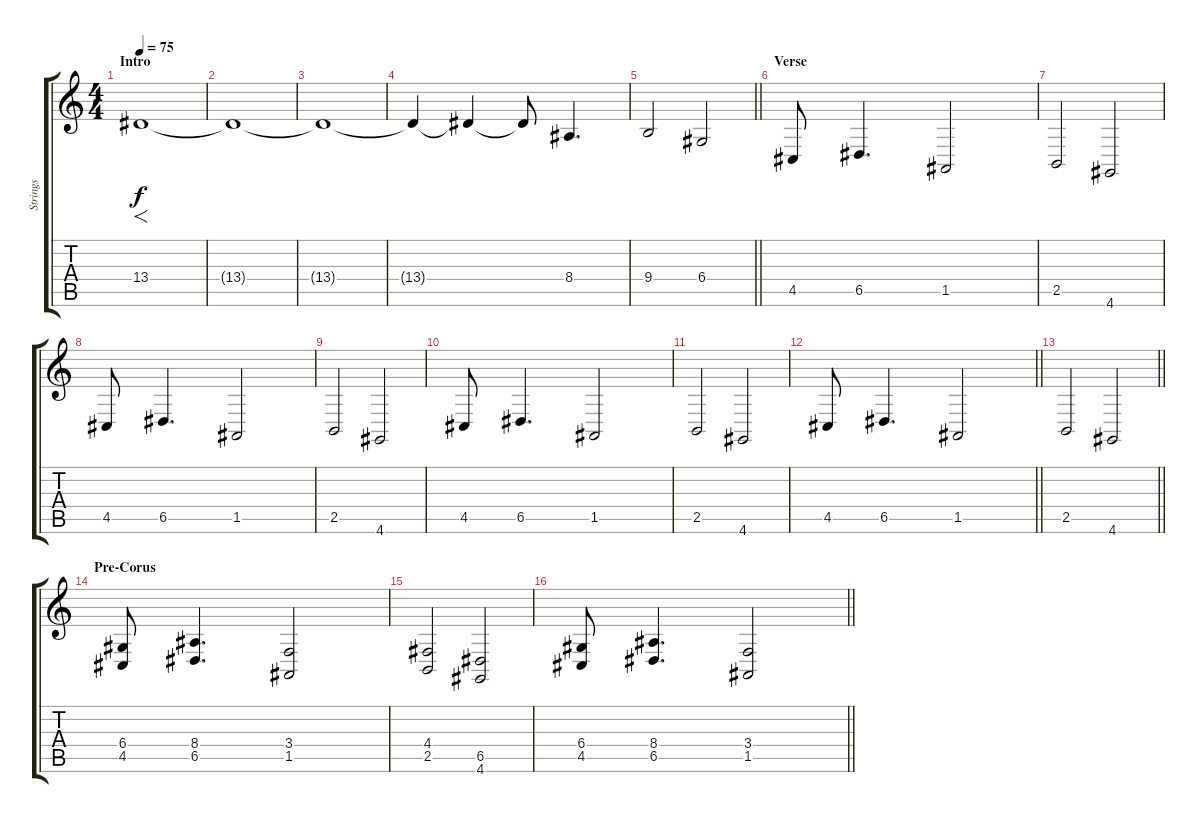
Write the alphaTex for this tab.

\track ("Strings" "Strings") {instrument stringensemble2}
\staff {score tabs}
\tuning (E4 B3 G3 D3 A2 E2) {hide}
\ts (4 4)
\section ("" "Intro")
\tempo 75
\clef g2
\ks c
13.4.1{f dy f instrument stringensemble2} |
13.4{t}.1 |
13.4{t}.1 |
13.4{t}.4 13.4{t}.4 13.4{t}.8 8.4.4{d} |
\barLineRight lightlight
9.4.2 6.4.2 |
\section ("" "Verse")
4.5.8 6.5.4{d} 1.5.2 |
2.5.2 4.6.2 |
4.5.8 6.5.4{d} 1.5.2 |
2.5.2 4.6.2 |
4.5.8 6.5.4{d} 1.5.2 |
2.5.2 4.6.2 |
\barLineRight lightlight
4.5.8 6.5.4{d} 1.5.2 |
\barLineRight lightlight
2.5.2 4.6.2 |
\section ("" "Pre-Corus")
(6.4 4.5).8 (8.4 6.5).4{d} (3.4 1.5).2 |
(4.4 2.5).2 (6.5 4.6).2 |
\barLineRight lightlight
(6.4 4.5).8 (8.4 6.5).4{d} (3.4 1.5).2
